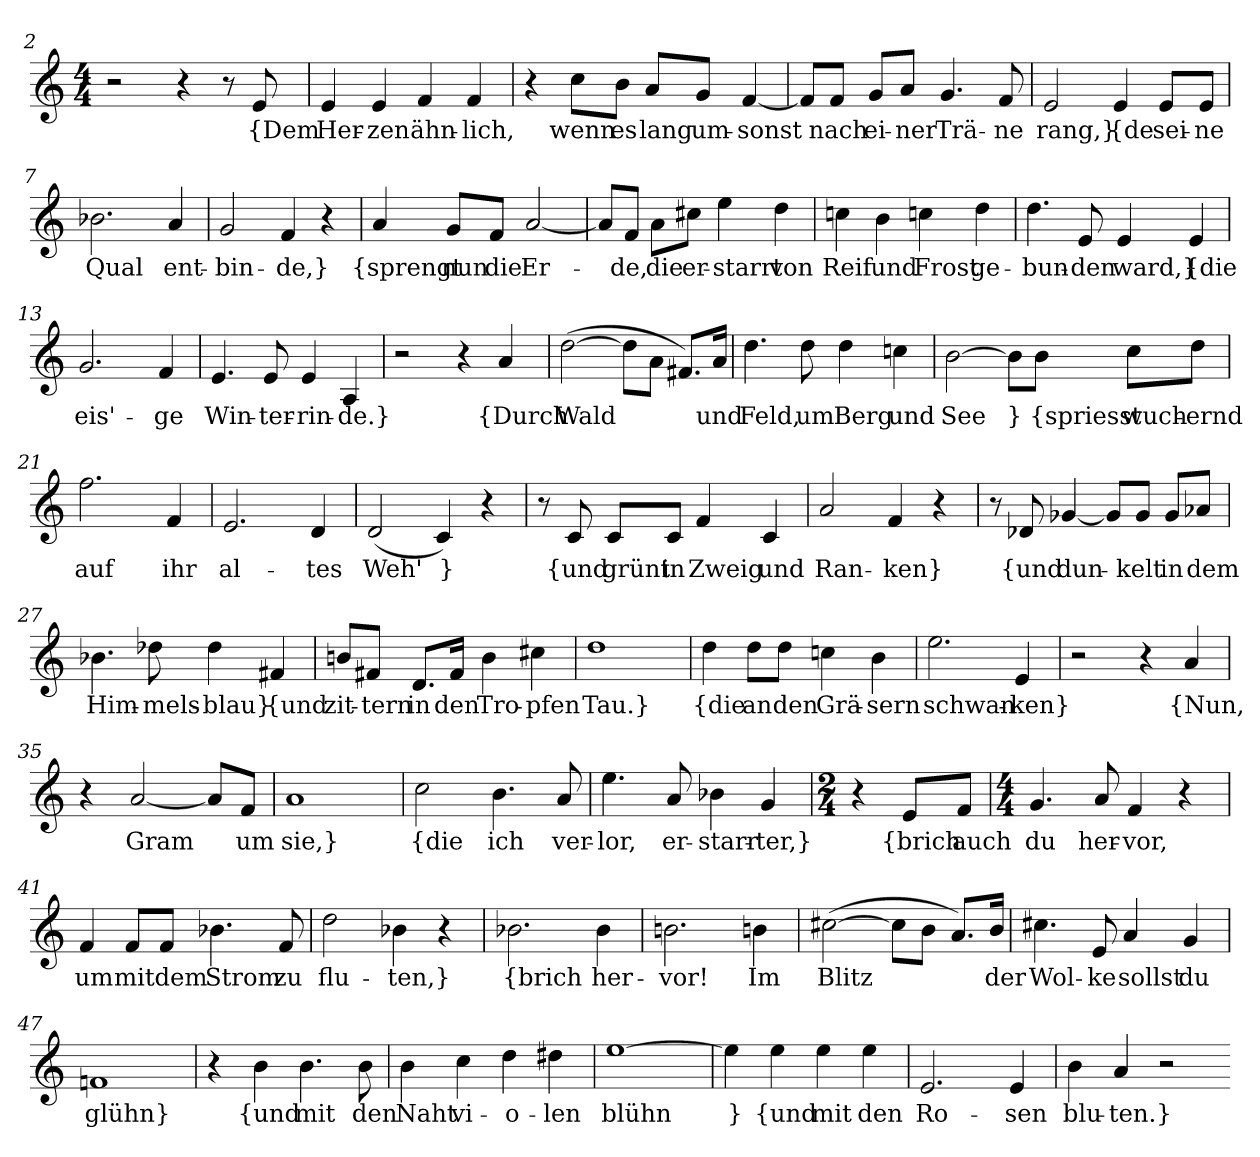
**kern	**text
*part1	*part1
*staff1	*staff1
*clefG2	*
*k[]	*
*M4/4	*
=2	=2
2r	.
4r	.
8r	.
8e	{Dem
=3	=3
4e	Her-
4e	-zen
4f	ähn-
4f	-lich,
=4	=4
4r	.
8cc\L	wenn
8b\J	es
8a/L	lang
8g/J	um-
[4f	-sonst
=5	=5
8f/L]	.
8f/J	nach
8g/L	ei-
8a/J	-ner
4.g	Trä-
8f	-ne
=6	=6
2e	rang,}
4e	{de
8e/L	sei-
8e/J	-ne
=7	=7
2.b-X	Qual
4a	ent-
=8	=8
2g	-bin-
4f	-de,}
4r	.
=9	=9
4a	{sprengt
8g/L	nun
8f/J	die
[2a	Er-
=10	=10
8a/L]	.
8f/J	-de,
8a\L	die
8cc#X\J	er-
4ee	-starrt
4dd	von
=11	=11
4ccn	Reif
4b	und
4ccn	Frost
4dd	ge-
=12	=12
4.dd	-bun-
8e	-den
4e	ward,}
4e	{die
=13	=13
2.g	eis'-
4f	-ge
=14	=14
4.e	Win-
8e	-ter-
4e	-rin-
4A	-de.}
=17	=17
2r	.
4r	.
4a	{Durch
=18	=18
([2dd	Wald
8dd\L]	.
8a\J	.
8.f#X/L)	.
16a/Jk	und
=19	=19
4.dd	Feld,
8dd	um
4dd	Berg
4ccn	und
=20	=20
[2b	See
8b\L]	}
8b\J	{spriesst
8cc\L	wuch-
8dd\J	-ernd
=21	=21
2.ff	auf
4f	ihr
=22	=22
2.e	al-
4d	-tes
=23	=23
(2d	Weh'
4c)	}
4r	.
=24	=24
8r	.
8c	{und
8c/L	grünt
8c/J	in
4f	Zweig
4c	und
=25	=25
2a	Ran-
4f	-ken}
4r	.
=26	=26
8r	.
8d-X	{und
[4g-X	dun-
8g-/L]	.
8g-/J	-kelt
8g-/L	in
8a-X/J	dem
=27	=27
4.b-X	Him-
8dd-X	-mels-
4dd-	-blau}
4f#X	{und
=28	=28
8bn/L	zit-
8f#X/J	-tern
8.d/L	in
16f#/Jk	den
4b	Tro-
4cc#X	-pfen
=29	=29
1dd	Tau.}
=30	=30
4dd	{die
8dd\L	an
8dd\J	den
4ccn	Grä-
4b	-sern
=31	=31
2.ee	schwan-
4e	-ken}
=34	=34
2r	.
4r	.
4a	{Nun,
=35	=35
4r	.
[2a	Gram
8a/L]	.
8f/J	um
=36	=36
1a	sie,}
=37	=37
2cc	{die
4.b	ich
8a	ver-
=38	=38
4.ee	-lor,
8a	er-
4b-X	-starr-
4g	-ter,}
=39	=39
*M2/4	*
4r	.
8e/L	{brich
8f/J	auch
=40	=40
*M4/4	*
4.g	du
8a	her-
4f	-vor,
4r	.
=41	=41
4f	um
8f/L	mit
8f/J	dem
4.b-X	Strom
8f	zu
=42	=42
2dd	flu-
4b-X	-ten,}
4r	.
=43	=43
2.b-X	{brich
4b-	her-
=44	=44
2.bn	-vor!
4bn	Im
=45	=45
([2cc#X	Blitz
8cc#\L]	.
8b\J	.
8.a/L)	.
16b/Jk	der
=46	=46
4.cc#X	Wol-
8e	-ke
4a	sollst
4g	du
=47	=47
1fn	glühn}
=48	=48
4r	.
4b	{und
4.b	mit
8b	den
=49	=49
4b	-Naht
4cc	-vi-
4dd	-o-
4dd#X	-len
=50	=50
[1ee	blühn
=51	=51
4ee]	}
4ee	{und
4ee	mit
4ee	den
=52	=52
2.e	Ro-
4e	-sen
=53	=53
4b	blu-
4a	-ten.}
2r	.
=-	=-
*-	*-
